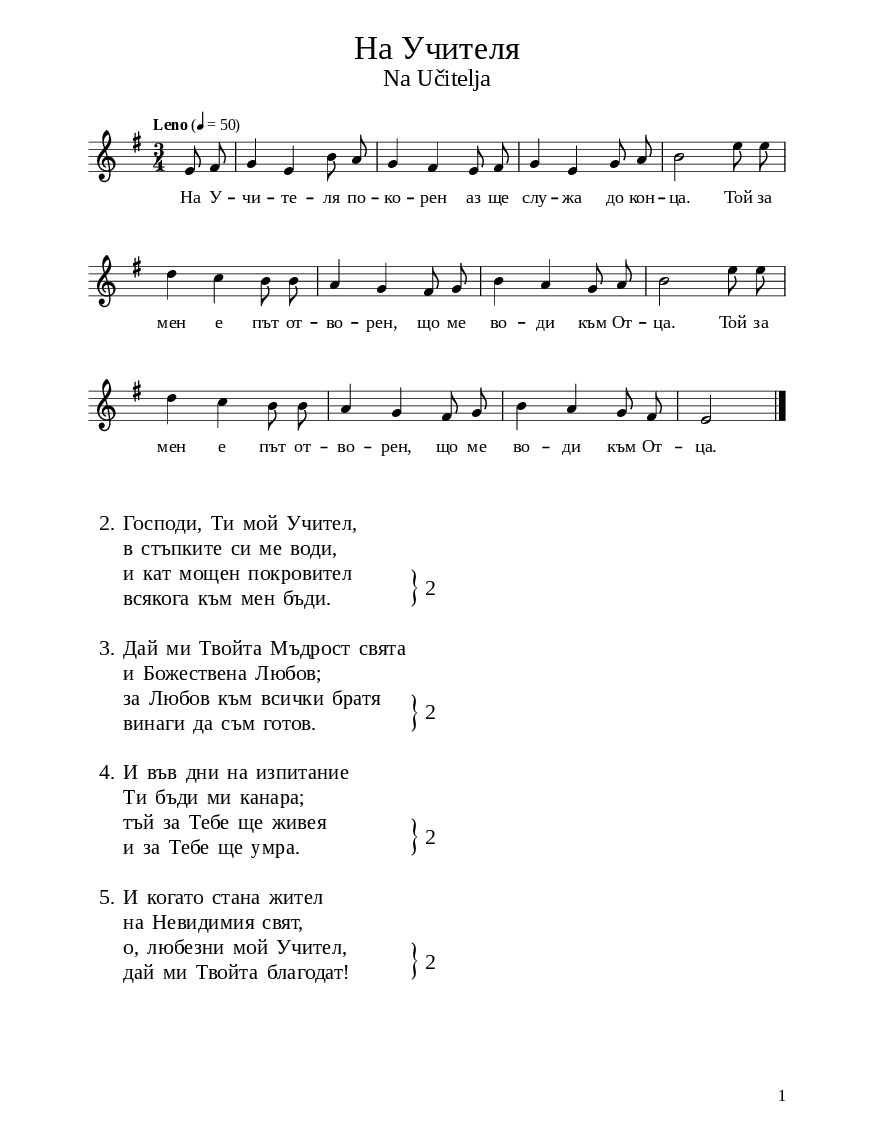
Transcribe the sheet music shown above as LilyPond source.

\version "2.24.2"

% include paper part and global functions
\include "include/globals.ily"

"rightBraces037" = \markup {
  \column {
    % repeat braces
    \translate #'(0 . -5.6 )
    \right-brace #18

    \translate #'(0 . -10.2 )
    \right-brace #18

    \translate #'(0 . -10.2 )
    \right-brace #18

    \translate #'(0 . -10.2 )
    \right-brace #18

  }
  \column {
    % repeat numbers
    \translate #'(0 . -6.2 )
    2

    \translate #'(0 . -12 )
    2

    \translate #'(0 . -12 )
    2

    \translate #'(0 . -12.1 )
    2
  }
}

\bookpart {
  \label #'ref037
  \tocItem \markup "На Учителя – Na Učitelja"
  \include "include/bookpart-paper.ily"
  \score {
    \include "include/score-layout.ily"

    \new Voice \absolute {
      \clef treble
      \key e \minor
      \time 3/4
      \tempoFunc "Leno" 4 "50"
      \autoBeamOff
      \partial 4
      \autoBeamOff
      e'8 fis'8 | g'4 e'4 b'8 a'8 | g'4 fis'4 e'8 fis'8 | g'4 e'4 g'8 a'8 |  b'2 e''8  e''8 \break
      d''4 c''4 b'8 b'8 | a'4 g'4 fis'8 g'8 | b'4 a'4 g'8 a'8 | b'2 e''8 e''8 \break
      | d''4 c''4 b'8 b'8 | a'4 g'4 fis'8 g'8 | b'4 a'4 g'8 fis'8 | e'2 \bar "|."\break
    }

    \addlyrics {
      На У --  чи -- те -- ля по -- ко -- рен аз ще слу -- жа
      до кон -- ца. Той за мен е път от -- во --
      рен, що ме во -- ди към От -- ца. Той за мен
      е път от -- во -- рен, що ме во -- ди към От -- ца.
    }

    \header {
      title = \titleFunc "На Учителя" "Na Učitelja"
    }

    \midi{}

  } % score



  \markup \fontsize #bgCoupletFontSize {
    \hspace #1
    \override #`(baseline-skip . ,bgCoupletBaselineSkip)
    \column {
      \line { 2.  Господи, Ти мой Учител, }
      \line {   "   " в стъпките си ме води, }
      \line {   "   " и кат мощен покровител }
      \line {   "   " всякога към мен бъди. }
      \line { " " }
      \line { 3. Дай ми Твойта Мъдрост свята }
      \line {   "   " и Божествена Любов; }
      \line {   "   " за Любов към всички братя }
      \line {   "   " винаги да съм готов. }
      \line { " " }
      \line { 4. И във дни на изпитание }
      \line {   "   " Ти бъди ми канара; }
      \line {   "   " тъй за Тебе ще живея }
      \line {   "   " и за Тебе ще умра. }
      \line { " " }
      \line { 5. И когато стана жител }
      \line {   "   " на Невидимия свят, }
      \line {   "   " о, любезни мой Учител,  }
      \line {   "   " дай ми Твойта благодат! }
    }
    \"rightBraces037"

  } % markup

  \pageBreak

  % include foreign translation(s) of the song
  

} % bookpart
